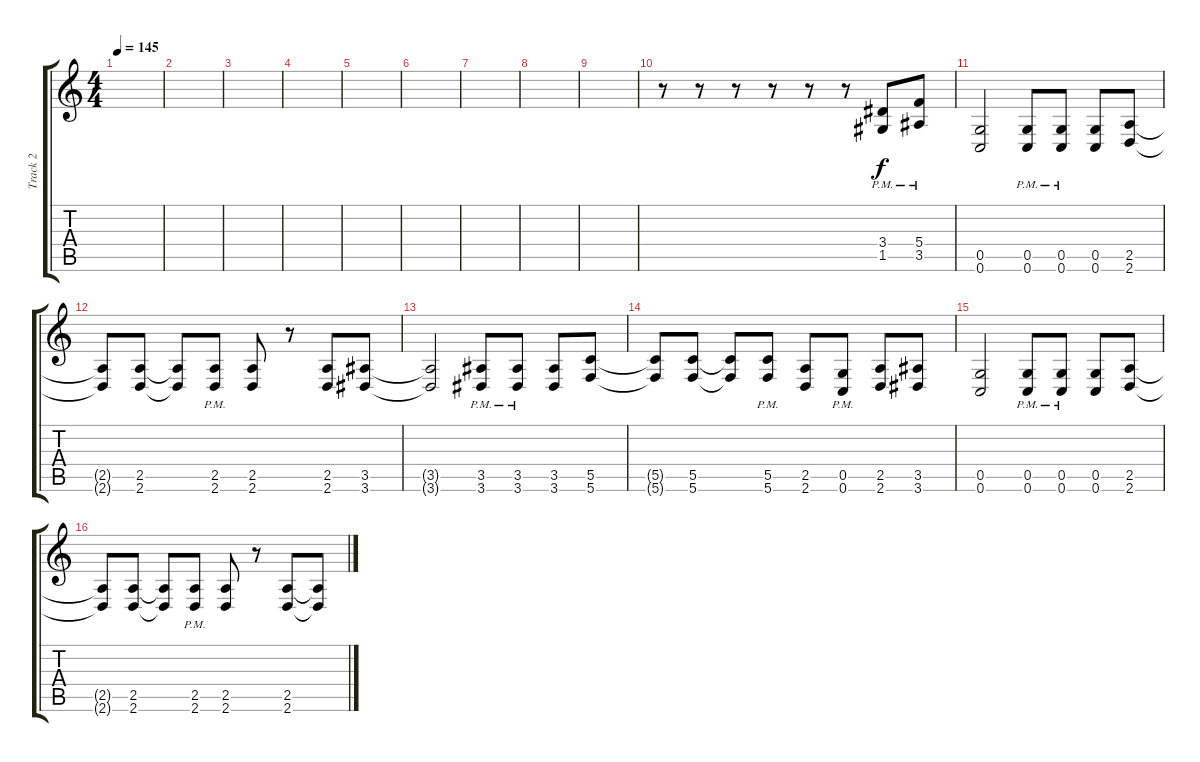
\track ("Track 2" "Track 2") {instrument distortionguitar}
\staff {score tabs}
\tuning (D4 A3 F3 C3 G2 C2) {hide}
\ts (4 4)
\tempo 145
\clef g2
\ks c
|
|
|
|
|
|
|
|
|
r.8 r.8 r.8 r.8 r.8 r.8 (3.4{pm} 1.5{pm}).8 (5.4{pm} 3.5{pm}).8 |
(0.5 0.6).2 (0.5{pm} 0.6{pm}).8 (0.5{pm} 0.6{pm}).8 (0.5 0.6).8 (2.5 2.6).8 |
(2.5{t} 2.6{t}).8 (2.5 2.6).8 (2.5{t} 2.6{t}).8 (2.5{pm} 2.6{pm}).8 (2.5 2.6).8 r.8 (2.5 2.6).8 (3.5 3.6).8 |
(3.5{t} 3.6{t}).2 (3.5{pm} 3.6{pm}).8 (3.5{pm} 3.6{pm}).8 (3.5 3.6).8 (5.5 5.6).8 |
(5.5{t} 5.6{t}).8 (5.5 5.6).8 (5.5{t} 5.6{t}).8 (5.5{pm} 5.6{pm}).8 (2.5 2.6).8 (0.5{pm} 0.6{pm}).8 (2.5 2.6).8 (3.5 3.6).8 |
(0.5 0.6).2 (0.5{pm} 0.6{pm}).8 (0.5{pm} 0.6{pm}).8 (0.5 0.6).8 (2.5 2.6).8 |
(2.5{t} 2.6{t}).8 (2.5 2.6).8 (2.5{t} 2.6{t}).8 (2.5{pm} 2.6{pm}).8 (2.5 2.6).8 r.8 (2.5 2.6).8 (2.5{t} 2.6{t}).8
